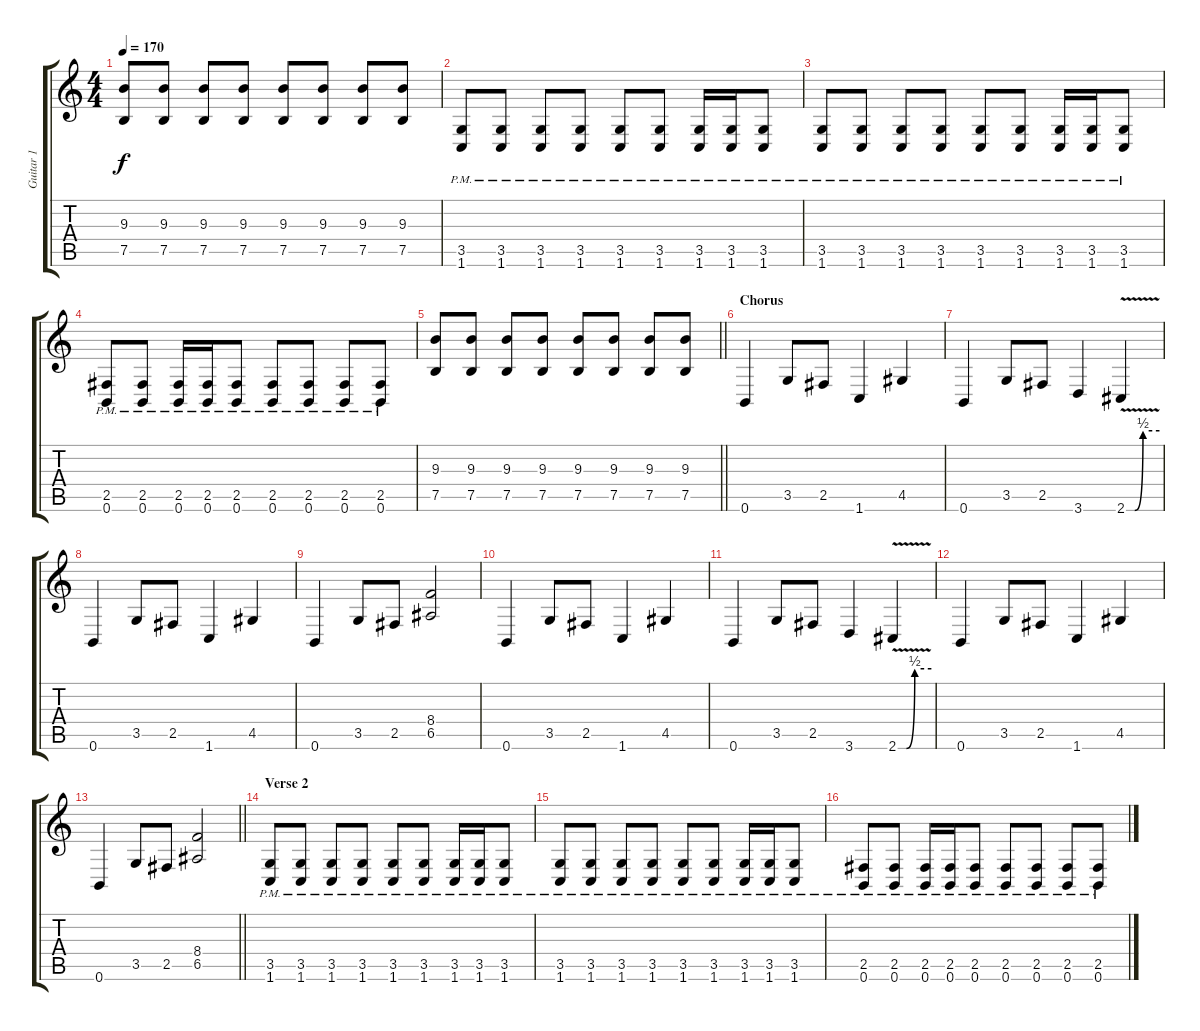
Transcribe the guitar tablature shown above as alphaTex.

\track ("Guitar 1" "Guitar 1") {instrument distortionguitar}
\staff {score tabs}
\tuning (B3 Gb3 D3 A2 E2 B1) {hide}
\ts (4 4)
\tempo 170
\clef g2
\ks c
(9.3 7.5).8{dy f} (9.3 7.5).8 (9.3 7.5).8 (9.3 7.5).8 (9.3 7.5).8 (9.3 7.5).8 (9.3 7.5).8 (9.3 7.5).8 |
(3.5{pm} 1.6{pm}).8 (3.5{pm} 1.6{pm}).8 (3.5{pm} 1.6{pm}).8 (3.5{pm} 1.6{pm}).8 (3.5{pm} 1.6{pm}).8 (3.5{pm} 1.6{pm}).8 (3.5{pm} 1.6{pm}).16 (3.5{pm} 1.6{pm}).16 (3.5{pm} 1.6{pm}).8 |
(3.5{pm} 1.6{pm}).8 (3.5{pm} 1.6{pm}).8 (3.5{pm} 1.6{pm}).8 (3.5{pm} 1.6{pm}).8 (3.5{pm} 1.6{pm}).8 (3.5{pm} 1.6{pm}).8 (3.5{pm} 1.6{pm}).16 (3.5{pm} 1.6{pm}).16 (3.5{pm} 1.6{pm}).8 |
(2.5{pm} 0.6{pm}).8 (2.5{pm} 0.6{pm}).8 (2.5{pm} 0.6{pm}).16 (2.5{pm} 0.6{pm}).16 (2.5{pm} 0.6{pm}).8 (2.5{pm} 0.6{pm}).8 (2.5{pm} 0.6{pm}).8 (2.5{pm} 0.6{pm}).8 (2.5{pm} 0.6{pm}).8 |
\barLineRight lightlight
(9.3 7.5).8 (9.3 7.5).8 (9.3 7.5).8 (9.3 7.5).8 (9.3 7.5).8 (9.3 7.5).8 (9.3 7.5).8 (9.3 7.5).8 |
\section ("" "Chorus")
0.6.4 3.5.8 2.5.8 1.6.4 4.5.4 |
0.6.4 3.5.8 2.5.8 3.6.4 2.6{be (custom 0 0 15 0 30 2 60 2) v}.4 |
0.6.4 3.5.8 2.5.8 1.6.4 4.5.4 |
0.6.4 3.5.8 2.5.8 (8.4 6.5).2 |
0.6.4 3.5.8 2.5.8 1.6.4 4.5.4 |
0.6.4 3.5.8 2.5.8 3.6.4 2.6{be (custom 0 0 15 0 30 2 60 2) v}.4 |
0.6.4 3.5.8 2.5.8 1.6.4 4.5.4 |
\barLineRight lightlight
0.6.4 3.5.8 2.5.8 (8.4 6.5).2 |
\section ("" "Verse 2")
(3.5{pm} 1.6{pm}).8 (3.5{pm} 1.6{pm}).8 (3.5{pm} 1.6{pm}).8 (3.5{pm} 1.6{pm}).8 (3.5{pm} 1.6{pm}).8 (3.5{pm} 1.6{pm}).8 (3.5{pm} 1.6{pm}).16 (3.5{pm} 1.6{pm}).16 (3.5{pm} 1.6{pm}).8 |
(3.5{pm} 1.6{pm}).8 (3.5{pm} 1.6{pm}).8 (3.5{pm} 1.6{pm}).8 (3.5{pm} 1.6{pm}).8 (3.5{pm} 1.6{pm}).8 (3.5{pm} 1.6{pm}).8 (3.5{pm} 1.6{pm}).16 (3.5{pm} 1.6{pm}).16 (3.5{pm} 1.6{pm}).8 |
(2.5{pm} 0.6{pm}).8 (2.5{pm} 0.6{pm}).8 (2.5{pm} 0.6{pm}).16 (2.5{pm} 0.6{pm}).16 (2.5{pm} 0.6{pm}).8 (2.5{pm} 0.6{pm}).8 (2.5{pm} 0.6{pm}).8 (2.5{pm} 0.6{pm}).8 (2.5{pm} 0.6{pm}).8
